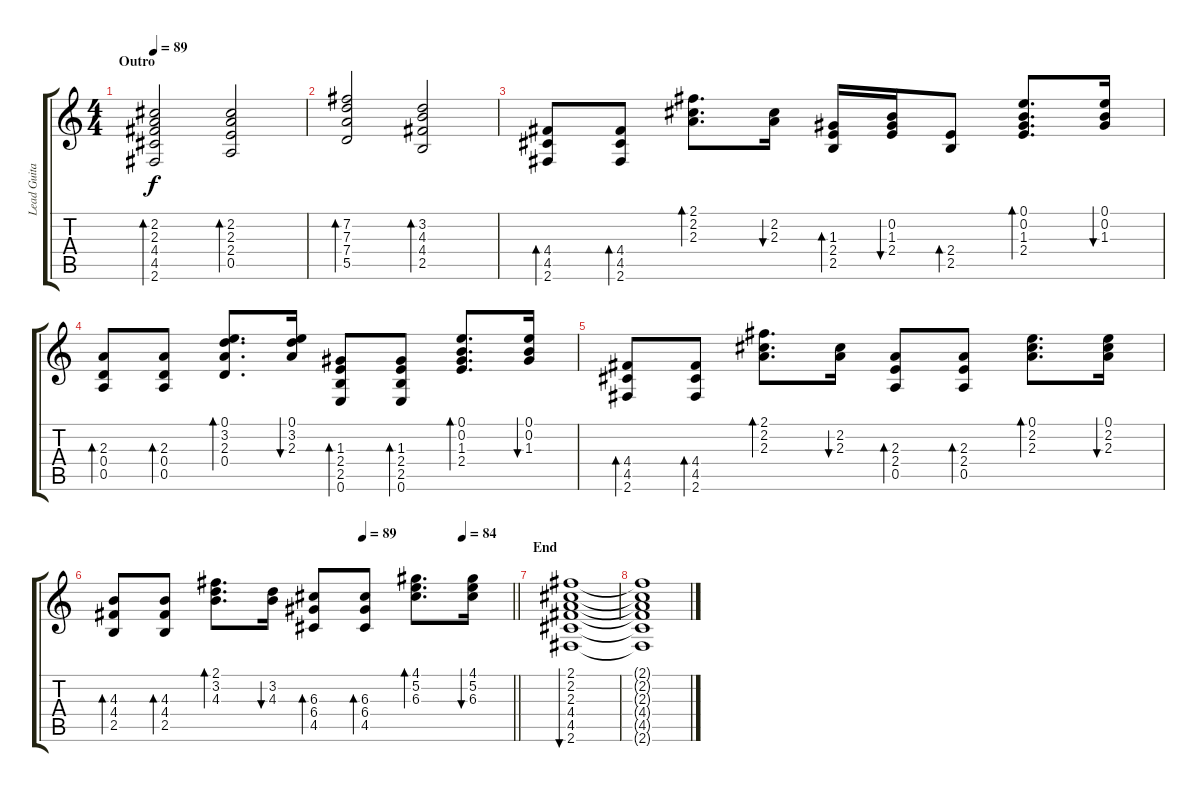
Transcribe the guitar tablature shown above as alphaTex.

\track ("Lead Guitar" "Lead Guita") {instrument electricguitarclean}
\staff {score tabs}
\tuning (E4 B3 G3 D3 A2 E2) {hide}
\ts (4 4)
\section ("" "Outro")
\tempo 89
\clef g2
\ks c
(2.2 2.3 4.4 4.5 2.6).2{bd 120 dy f} (2.2 2.3 2.4 0.5).2{bd 120} |
(7.2 7.3 7.4 5.5).2{bd 120} (3.2 4.3 4.4 2.5).2{bd 120} |
(4.4 4.5 2.6).8{bd 30} (4.4 4.5 2.6).8{bd 30} (2.1 2.2 2.3).8{d bd 30} (2.2 2.3).16{bu 30} (1.3 2.4 2.5).16{bd 30} (0.2 1.3 2.4).16{bu 30} (2.4 2.5).8{bd 30} (0.1 0.2 1.3 2.4).8{d bd 30} (0.1 0.2 1.3).16{bu 30} |
(2.3 0.4 0.5).8{bd 30} (2.3 0.4 0.5).8{bd 30} (0.1 3.2 2.3 0.4).8{d bd 30} (0.1 3.2 2.3).16{bu 30} (1.3 2.4 2.5 0.6).8{bd 30} (1.3 2.4 2.5 0.6).8{bd 30} (0.1 0.2 1.3 2.4).8{d bd 30} (0.1 0.2 1.3).16{bu 30} |
(4.4 4.5 2.6).8{bd 30} (4.4 4.5 2.6).8{bd 30} (2.1 2.2 2.3).8{d bd 30} (2.2 2.3).16{bu 30} (2.3 2.4 0.5).8{bd 30} (2.3 2.4 0.5).8{bd 30} (0.1 2.2 2.3).8{d bd 30} (0.1 2.2 2.3).16{bu 30} |
\tempo (89 0.625)
\tempo (84 0.875)
\barLineRight lightlight
(4.3 4.4 2.5).8{bd 30} (4.3 4.4 2.5).8{bd 30} (2.1 3.2 4.3).8{d bd 30} (3.2 4.3).16{bu 30} (6.3 6.4 4.5).8{bd 30} (6.3 6.4 4.5).8{bd 30} (4.1 5.2 6.3).8{d bd 30} (4.1 5.2 6.3).16{bu 30} |
\section ("" "End")
(2.1 2.2 2.3 4.4 4.5 2.6).1{bu 240} |
(2.1{t} 2.2{t} 2.3{t} 4.4{t} 4.5{t} 2.6{t}).1
